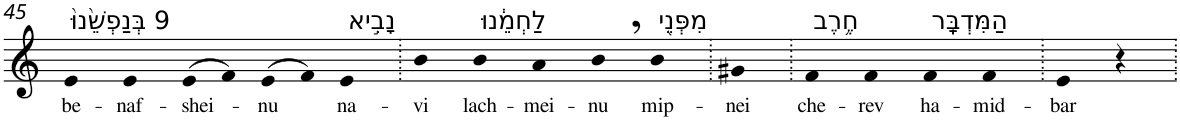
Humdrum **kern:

**kern	**text
*part1	*part1
*staff1	*staff1
*I"Piano	*
*I'Pno	*
!!LO:PB:g=z
*clefG2	*
*k[]	*
=45	=45
!LO:TX:a:t=9 בְּנַפְשֵׁ֙נוּ֙	!
!	!LO:LY:b
4e	be-
!	!LO:LY:b
4e	-naf-
!	!LO:LY:b
(>8e	-shei-
8f)	.
!	!LO:LY:b
(>8e	-nu
8f)	.
!LO:TX:a:t=נָבִ֣יא	!
!	!LO:LY:b
4e	na-
=46.	=46.
!	!LO:LY:b
4b	-vi
!LO:TX:a:t=לַחְמֵ֔נוּ	!
!	!LO:LY:b
4b	lach-
!	!LO:LY:b
4a	-mei-
!	!LO:LY:b
4b,	-nu
!LO:TX:a:t=מִפְּנֵ֖י	!
!	!LO:LY:b
4b	mip-
=47.	=47.
!	!LO:LY:b
4g#X	-nei
=48.	=48.
!LO:TX:a:t=חֶ֥רֶב	!
!	!LO:LY:b
4f	che-
!	!LO:LY:b
4f	-rev
!LO:TX:a:t=הַמִּדְבָּֽר	!
!	!LO:LY:b
4f	ha-
!	!LO:LY:b
4f	-mid-
=49.	=49.
!	!LO:LY:b
4e	-bar
4r	.
=.	=.
*-	*-
